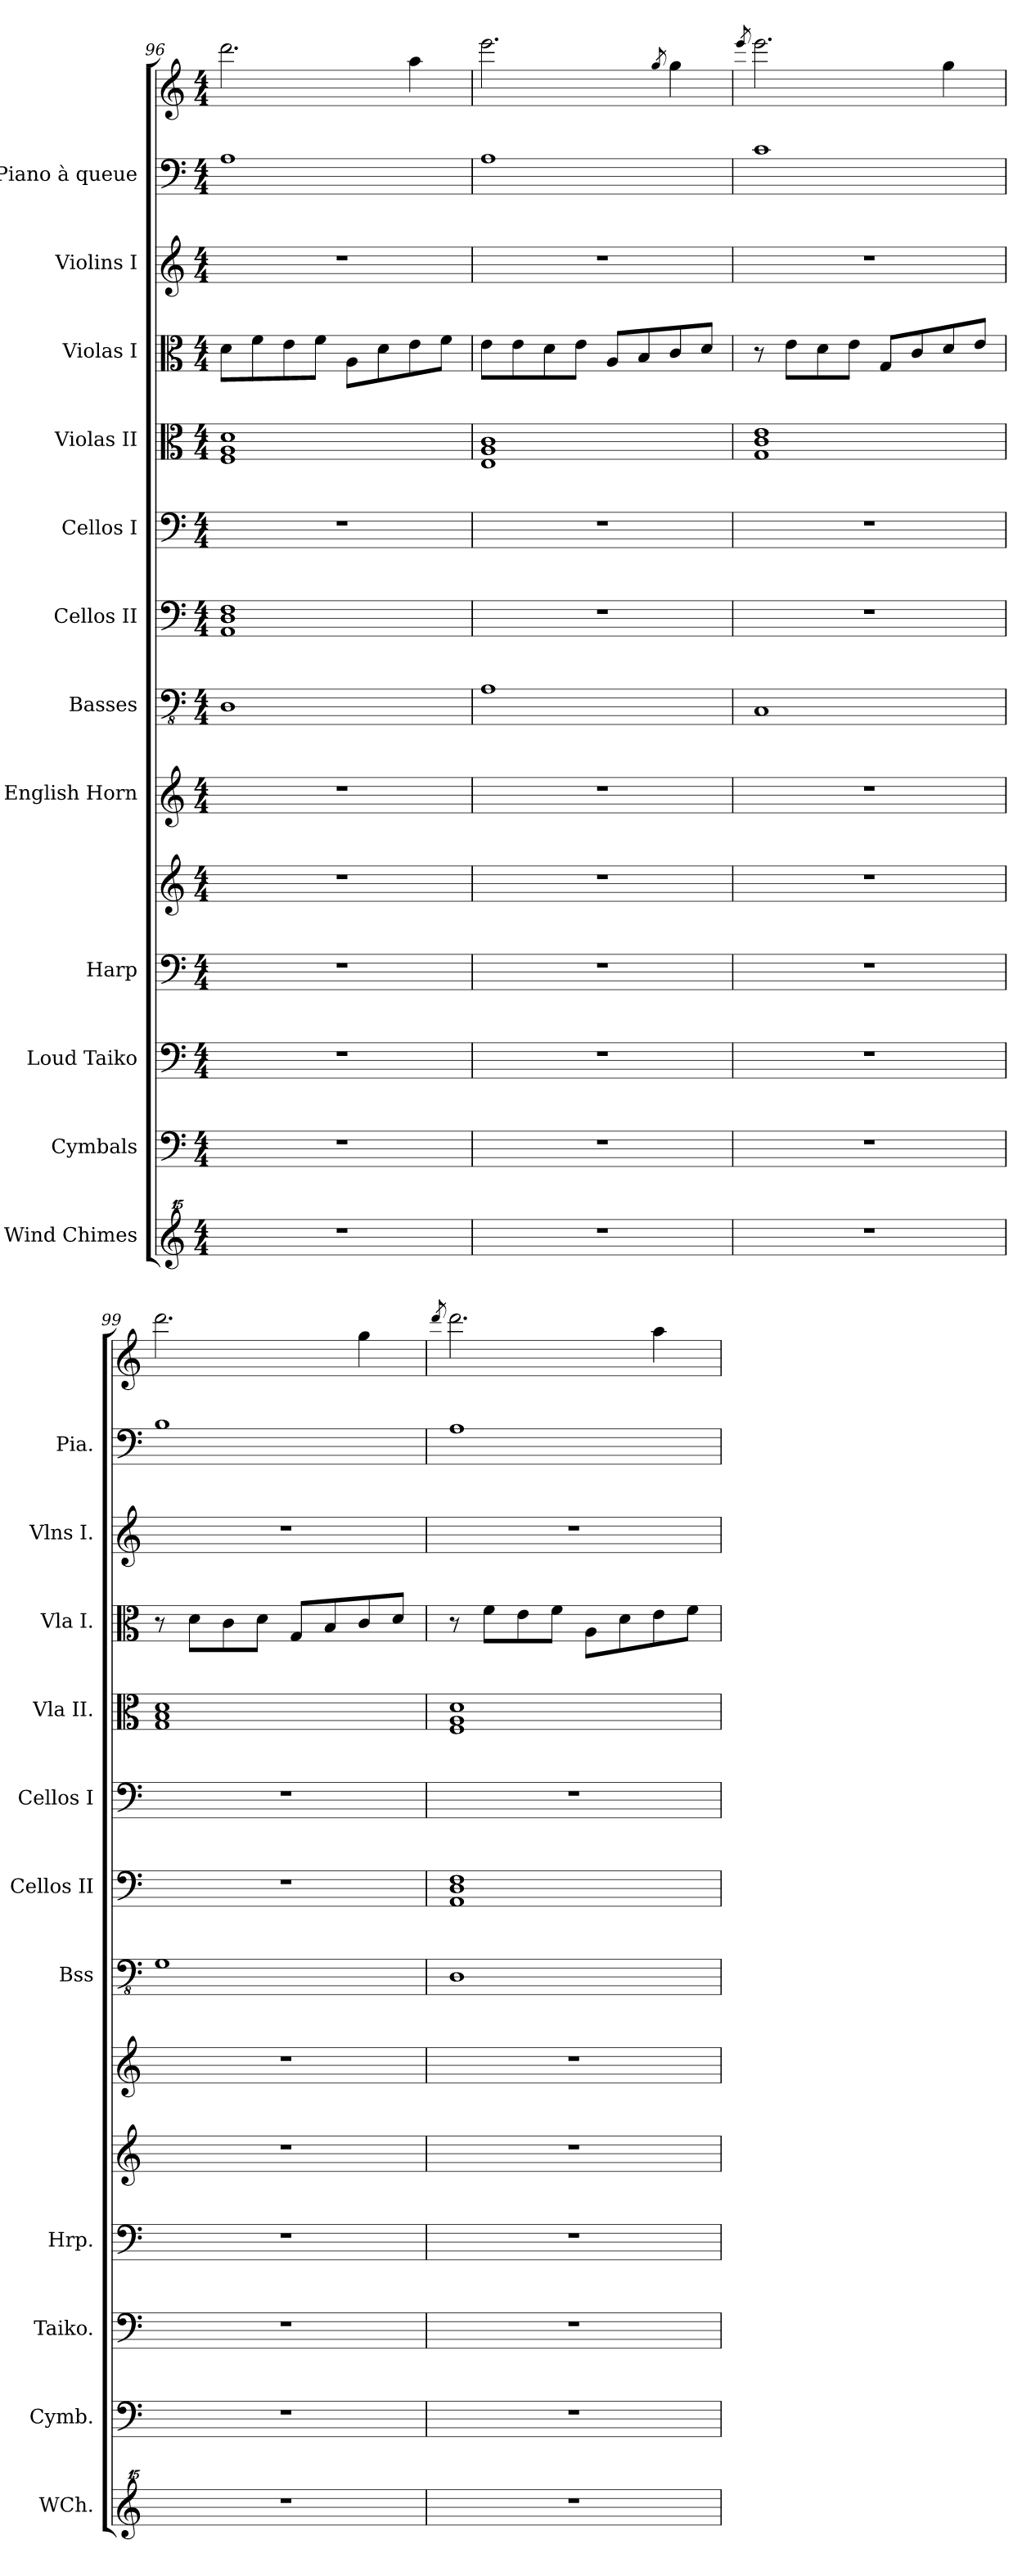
**kern	**kern	**kern	**kern	**kern	**kern	**kern	**kern	**kern	**kern	**kern	**kern	**kern	**kern
*part12	*part11	*part10	*part9	*part9	*part8	*part7	*part6	*part5	*part4	*part3	*part2	*part1	*part1
*staff14	*staff13	*staff12	*staff11	*staff10	*staff9	*staff8	*staff7	*staff6	*staff5	*staff4	*staff3	*staff2	*staff1
*I"Wind Chimes	*I"Cymbals	*I"Loud Taiko	*I"Harp	*	*I"English Horn	*I"Basses	*I"Cellos II	*I"Cellos I	*I"Violas II	*I"Violas I	*I"Violins I	*I"Piano à queue	*
*I'WCh.	*I'Cymb.	*I'Taiko.	*I'Hrp.	*	*	*I'Bss	*I'Cellos II	*I'Cellos I	*I'Vla II.	*I'Vla I.	*I'Vlns I.	*I'Pia.	*
*clefG^^2	*clefF4	*clefF4	*clefF4	*clefG2	*clefG2	*clefFv4	*clefF4	*clefF4	*clefC3	*clefC3	*clefG2	*clefF4	*clefG2
*k[]	*k[]	*k[]	*k[]	*k[]	*k[]	*k[]	*k[]	*k[]	*k[]	*k[]	*k[]	*k[]	*k[]
*M4/4	*M4/4	*M4/4	*M4/4	*M4/4	*M4/4	*M4/4	*M4/4	*M4/4	*M4/4	*M4/4	*M4/4	*M4/4	*M4/4
=96	=96	=96	=96	=96	=96	=96	=96	=96	=96	=96	=96	=96	=96
1r	1r	1r	1r	1r	1r	1DD	1AA 1D 1F	1r	1F 1A 1d	8d\L	1r	1A	2.ddd\
.	.	.	.	.	.	.	.	.	.	8f\	.	.	.
.	.	.	.	.	.	.	.	.	.	8e\	.	.	.
.	.	.	.	.	.	.	.	.	.	8f\J	.	.	.
.	.	.	.	.	.	.	.	.	.	8A\L	.	.	.
.	.	.	.	.	.	.	.	.	.	8d\	.	.	.
.	.	.	.	.	.	.	.	.	.	8e\	.	.	4aa\
.	.	.	.	.	.	.	.	.	.	8f\J	.	.	.
!!LO:PB:g=z
=97	=97	=97	=97	=97	=97	=97	=97	=97	=97	=97	=97	=97	=97
1r	1r	1r	1r	1r	1r	1AA	1r	1r	1E 1A 1c	8e\L	1r	1A	2.eee\
.	.	.	.	.	.	.	.	.	.	8e\	.	.	.
.	.	.	.	.	.	.	.	.	.	8d\	.	.	.
.	.	.	.	.	.	.	.	.	.	8e\J	.	.	.
.	.	.	.	.	.	.	.	.	.	8A/L	.	.	.
.	.	.	.	.	.	.	.	.	.	8B/	.	.	.
.	.	.	.	.	.	.	.	.	.	.	.	.	8qgg/
.	.	.	.	.	.	.	.	.	.	8c/	.	.	4gg\
.	.	.	.	.	.	.	.	.	.	8d/J	.	.	.
=98	=98	=98	=98	=98	=98	=98	=98	=98	=98	=98	=98	=98	=98
.	.	.	.	.	.	.	.	.	.	.	.	.	8qeee/
1r	1r	1r	1r	1r	1r	1CC	1r	1r	1G 1c 1e	8r	1r	1c	2.eee\
.	.	.	.	.	.	.	.	.	.	8e\L	.	.	.
.	.	.	.	.	.	.	.	.	.	8d\	.	.	.
.	.	.	.	.	.	.	.	.	.	8e\J	.	.	.
.	.	.	.	.	.	.	.	.	.	8G/L	.	.	.
.	.	.	.	.	.	.	.	.	.	8c/	.	.	.
.	.	.	.	.	.	.	.	.	.	8d/	.	.	4gg\
.	.	.	.	.	.	.	.	.	.	8e/J	.	.	.
=99	=99	=99	=99	=99	=99	=99	=99	=99	=99	=99	=99	=99	=99
1r	1r	1r	1r	1r	1r	1GG	1r	1r	1G 1B 1d	8r	1r	1B	2.ddd\
.	.	.	.	.	.	.	.	.	.	8d\L	.	.	.
.	.	.	.	.	.	.	.	.	.	8c\	.	.	.
.	.	.	.	.	.	.	.	.	.	8d\J	.	.	.
.	.	.	.	.	.	.	.	.	.	8G/L	.	.	.
.	.	.	.	.	.	.	.	.	.	8B/	.	.	.
.	.	.	.	.	.	.	.	.	.	8c/	.	.	4gg\
.	.	.	.	.	.	.	.	.	.	8d/J	.	.	.
=100	=100	=100	=100	=100	=100	=100	=100	=100	=100	=100	=100	=100	=100
.	.	.	.	.	.	.	.	.	.	.	.	.	8qddd/
1r	1r	1r	1r	1r	1r	1DD	1AA 1D 1F	1r	1F 1A 1d	8r	1r	1A	2.ddd\
.	.	.	.	.	.	.	.	.	.	8f\L	.	.	.
.	.	.	.	.	.	.	.	.	.	8e\	.	.	.
.	.	.	.	.	.	.	.	.	.	8f\J	.	.	.
.	.	.	.	.	.	.	.	.	.	8A\L	.	.	.
.	.	.	.	.	.	.	.	.	.	8d\	.	.	.
.	.	.	.	.	.	.	.	.	.	8e\	.	.	4aa\
.	.	.	.	.	.	.	.	.	.	8f\J	.	.	.
=	=	=	=	=	=	=	=	=	=	=	=	=	=
*-	*-	*-	*-	*-	*-	*-	*-	*-	*-	*-	*-	*-	*-
